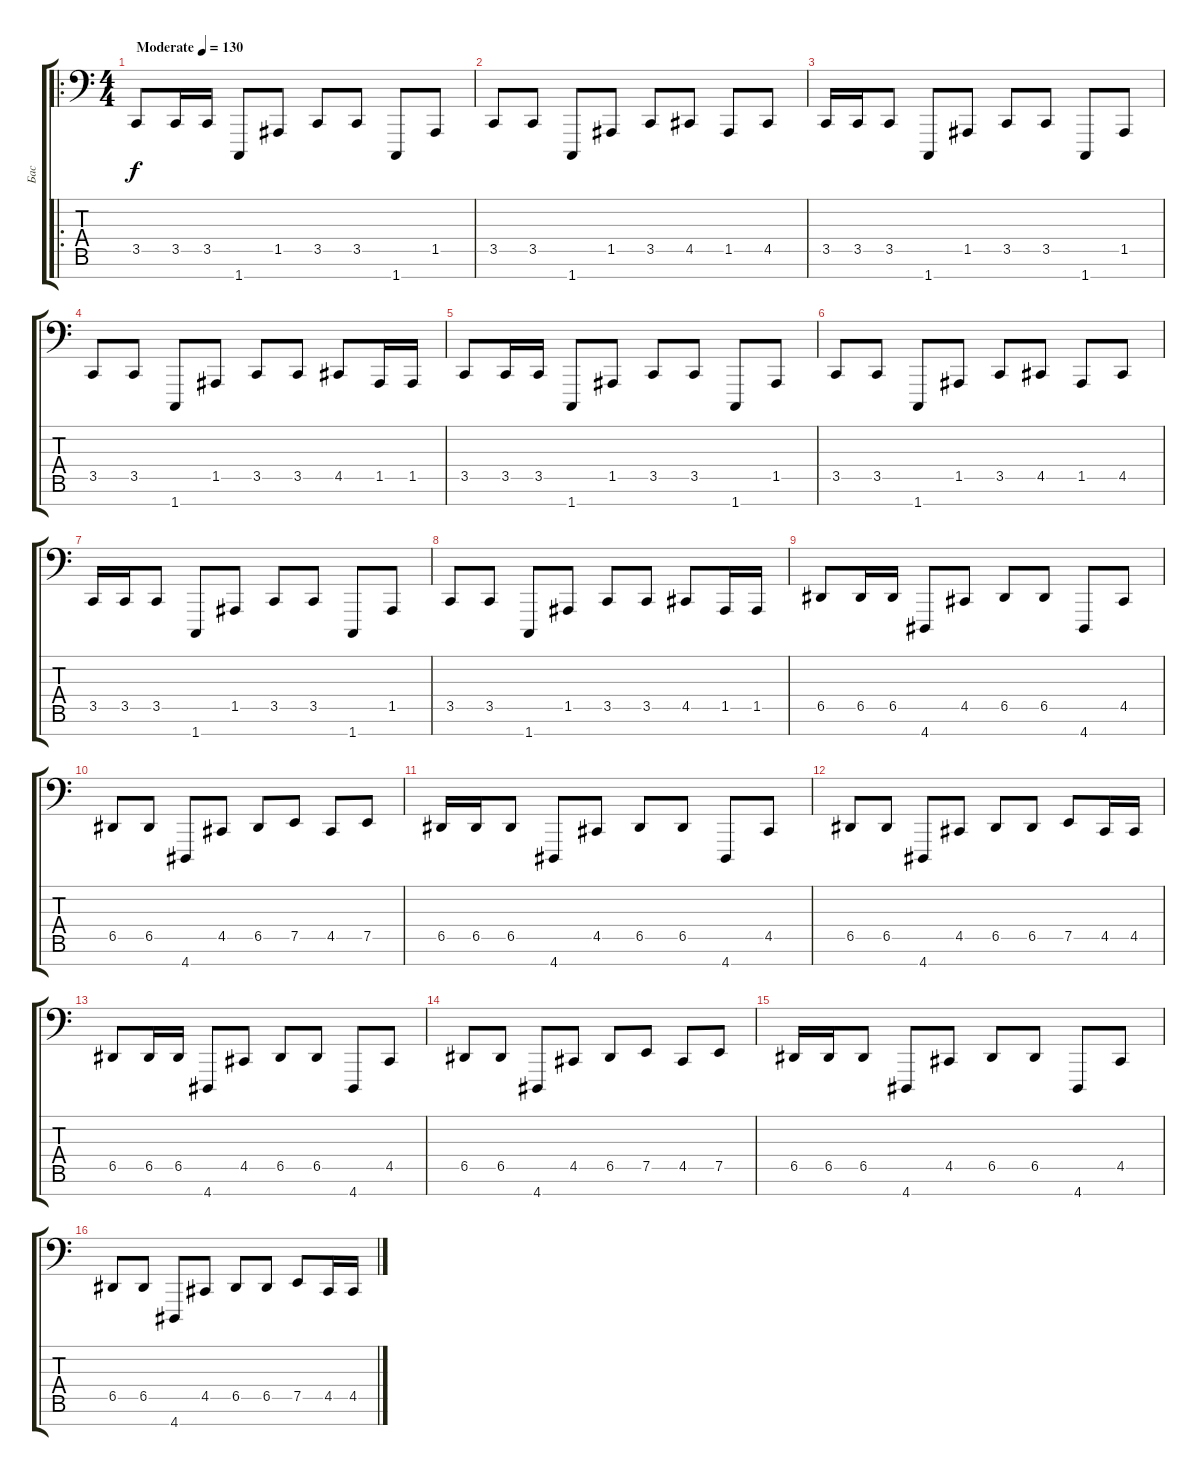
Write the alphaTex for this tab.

\track ("Бас" "Бас") {instrument lead1square}
\staff {score tabs}
\tuning (E3 B2 G2 D2 A1 E1 B0) {hide}
\ro
\ts (4 4)
\tempo (130 "Moderate")
\clef f4
\ks c
3.5.8{dy f instrument lead1square} 3.5.16 3.5.16 1.7.8 1.5.8 3.5.8 3.5.8 1.7.8 1.5.8 |
3.5.8 3.5.8 1.7.8 1.5.8 3.5.8 4.5.8 1.5.8 4.5.8 |
3.5.16 3.5.16 3.5.8 1.7.8 1.5.8 3.5.8 3.5.8 1.7.8 1.5.8 |
3.5.8 3.5.8 1.7.8 1.5.8 3.5.8 3.5.8 4.5.8 1.5.16 1.5.16 |
3.5.8 3.5.16 3.5.16 1.7.8 1.5.8 3.5.8 3.5.8 1.7.8 1.5.8 |
3.5.8 3.5.8 1.7.8 1.5.8 3.5.8 4.5.8 1.5.8 4.5.8 |
3.5.16 3.5.16 3.5.8 1.7.8 1.5.8 3.5.8 3.5.8 1.7.8 1.5.8 |
3.5.8 3.5.8 1.7.8 1.5.8 3.5.8 3.5.8 4.5.8 1.5.16 1.5.16 |
6.5.8 6.5.16 6.5.16 4.7.8 4.5.8 6.5.8 6.5.8 4.7.8 4.5.8 |
6.5.8 6.5.8 4.7.8 4.5.8 6.5.8 7.5.8 4.5.8 7.5.8 |
6.5.16 6.5.16 6.5.8 4.7.8 4.5.8 6.5.8 6.5.8 4.7.8 4.5.8 |
6.5.8 6.5.8 4.7.8 4.5.8 6.5.8 6.5.8 7.5.8 4.5.16 4.5.16 |
6.5.8 6.5.16 6.5.16 4.7.8 4.5.8 6.5.8 6.5.8 4.7.8 4.5.8 |
6.5.8 6.5.8 4.7.8 4.5.8 6.5.8 7.5.8 4.5.8 7.5.8 |
6.5.16 6.5.16 6.5.8 4.7.8 4.5.8 6.5.8 6.5.8 4.7.8 4.5.8 |
6.5.8 6.5.8 4.7.8 4.5.8 6.5.8 6.5.8 7.5.8 4.5.16 4.5.16
